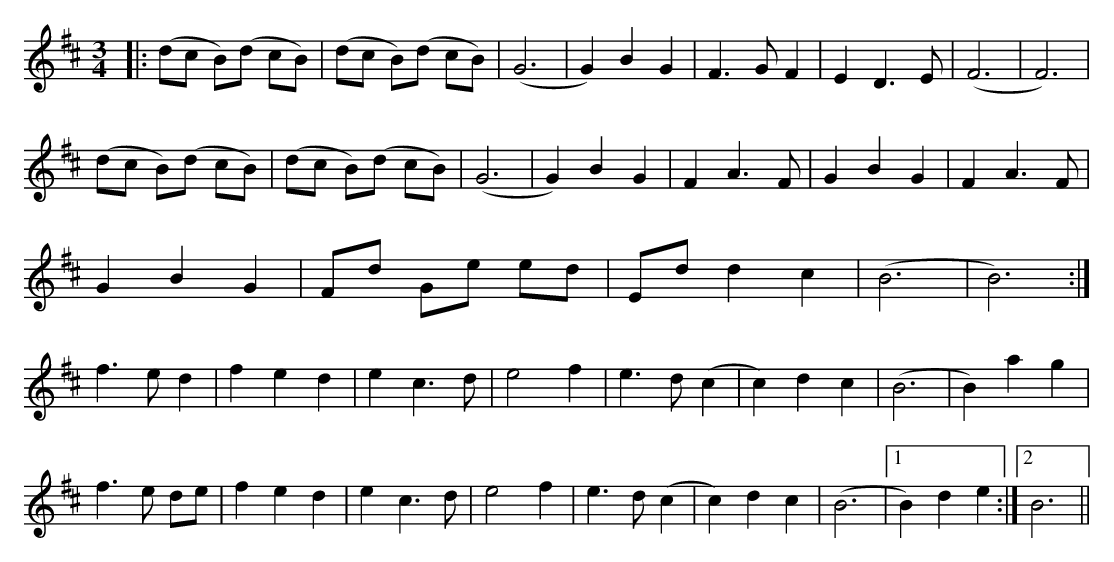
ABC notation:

X:1
M:3/4
K:Bmin
|:(dc B)(d cB)|(dc B)(d cB)|(G6|G2)B2G2|F3GF2|E2D3E|(F6|F6)|
(dc B)(d cB)|(dc B)(d cB)|(G6|G2)B2G2|F2A3F|G2B2G2|F2A3F|
G2B2G2|Fd Ge ed|Ed d2 c2|(B6|B6):|
f3ed2|f2e2d2|e2c3d|e4f2|e3d(c2|c2)d2c2|(B6|B2)a2g2|
f3e de|f2e2d2|e2c3d|e4f2|e3d(c2|c2)d2c2|(B6|1 B2)d2e2:|2 B6||
